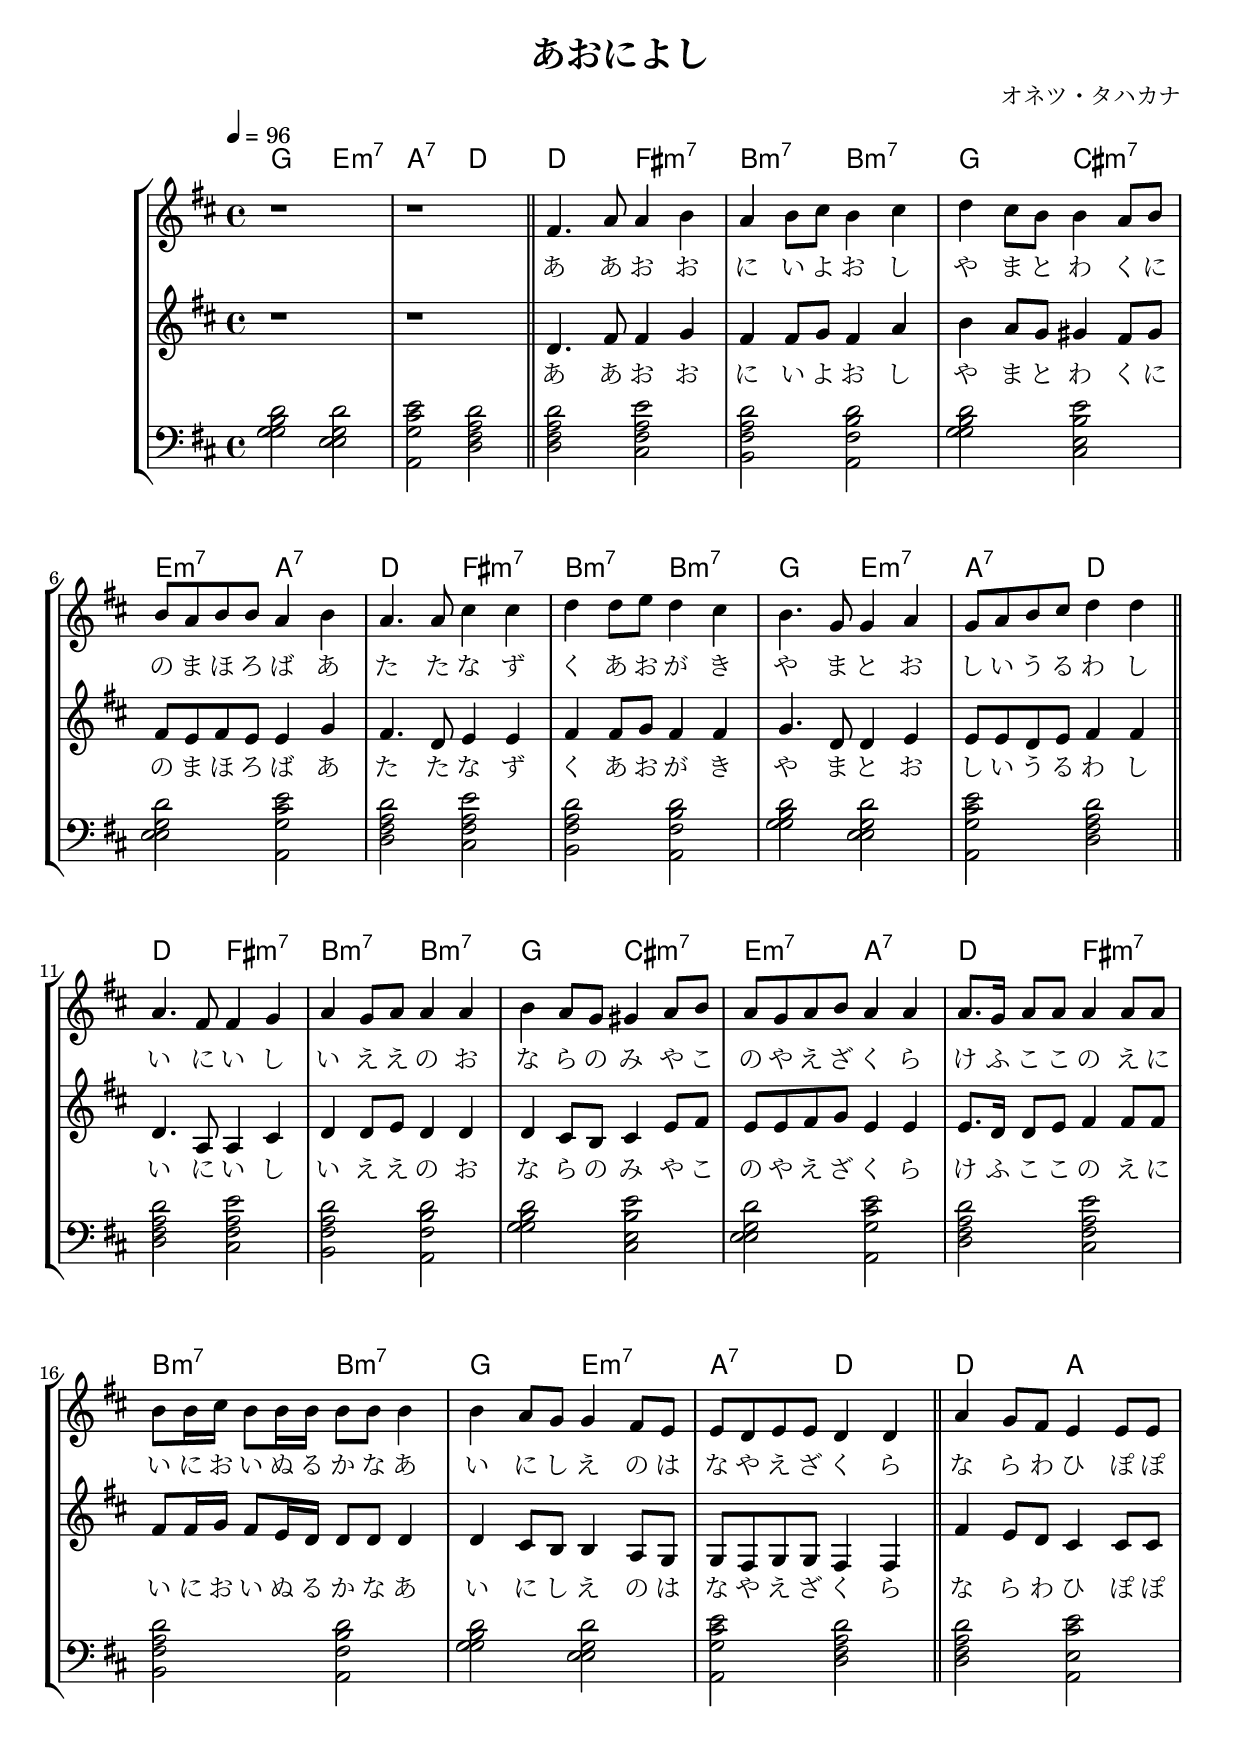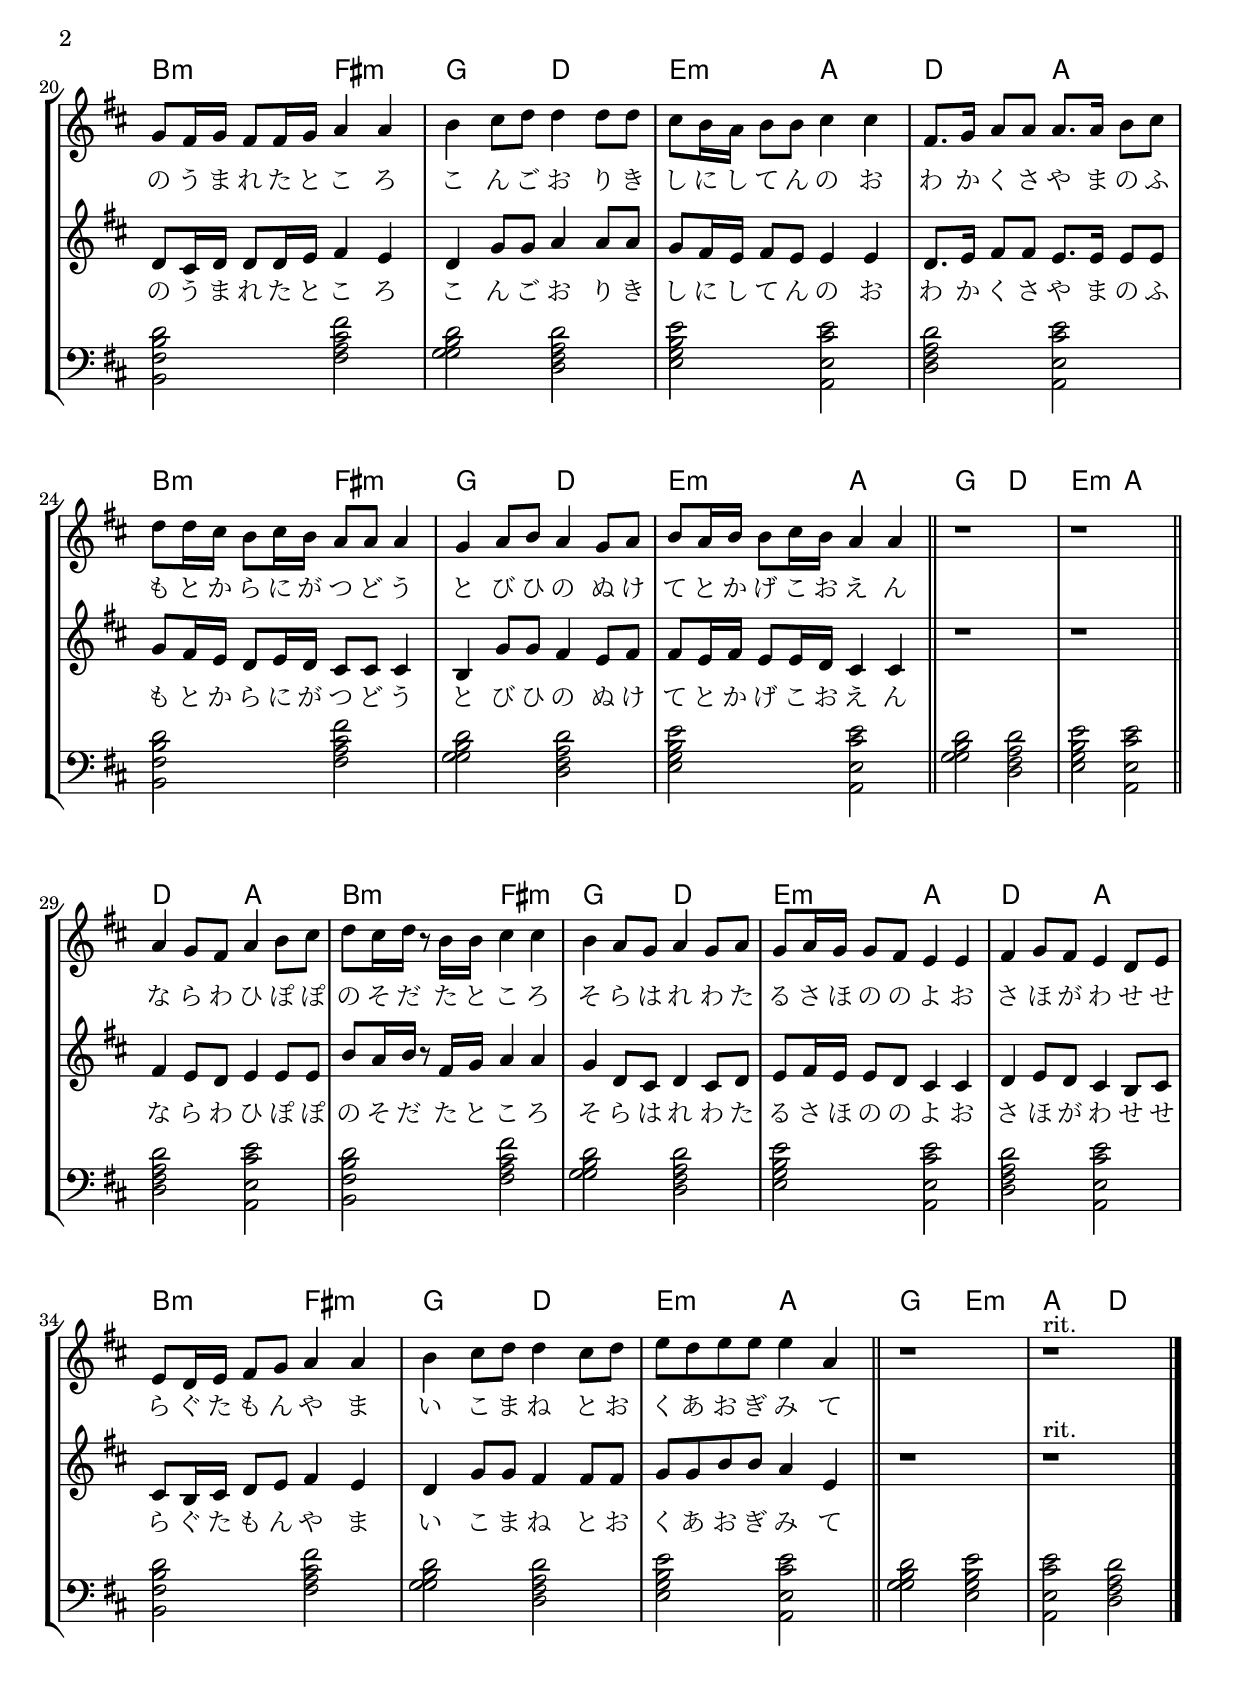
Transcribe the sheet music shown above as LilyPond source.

\version "2.12.1"

\header {
	title = \markup {あおによし}
	composer = \markup \center-column {オネツ・タハカナ}
}

harmony = \chordmode {
	g2 e:min7 a:7 d 

	d fis:min7 b:min7 b:min7 g cis:min7 e:min7 a:7 d fis:min7 b:min7 b:min7 g e:min7 a:7 d 

	d fis:min7 b:min7 b:min7 g cis:min7 e:min7 a:7 d fis:min7 b:min7 b:min7 g e:min7 a:7 d 

	d a b:m fis:m g d e:m a d a b:m fis:m g d e:m a 

	g d e:m a 

	d a b:m fis:m g d e:m a d a b:m fis:m g d e:m a 

	g e:m a d 
}

melody = {
	\key d \major
	\tempo 4 = 96
	r1 | r1   
	\set Staff.midiInstrument = #"fss0.31"
	fis'4.  a'8  a'4  b'4 
	a'4  b'8  cis''8  b'4  cis''4 
	d''4  cis''8  b'8  b'4  a'8  b'8 
	b'8  a'8  b'8  b'8  a'4  b'4 
	a'4.  a'8  cis''4  cis''4 
	d''4  d''8  e''8  d''4  cis''4 
	b'4.  g'8  g'4  a'4 
	g'8  a'8  b'8  cis''8  d''4  d''4
	\set Staff.midiInstrument = #"fss0.31"
	a'4.  fis'8  fis'4  g'4 
	a'4  g'8  a'8  a'4  a'4 
	b'4  a'8  g'8  gis'4  a'8  b'8 
	a'8  g'8  a'8  b'8  a'4  a'4 
	a'8.  g'16  a'8  a'8  a'4  a'8  a'8 
	b'8  b'16  cis''16  b'8  b'16  b'16  b'8  b'8  b'4 
	b'4  a'8  g'8  g'4  fis'8  e'8 
	e'8  d'8  e'8  e'8  d'4  d'4
	\set Staff.midiInstrument = #"fss0.31"
	a'4  g'8  fis'8  e'4  e'8  e'8 
	g'8  fis'16  g'16  fis'8  fis'16  g'16  a'4  a'4 
	b'4  cis''8  d''8  d''4  d''8  d''8 
	cis''8  b'16  a'16  b'8  b'8  cis''4  cis''4 
	fis'8.  g'16  a'8  a'8  a'8.  a'16  b'8  cis''8 
	d''8  d''16  cis''16  b'8  cis''16  b'16  a'8  a'8  a'4 
	g'4  a'8  b'8  a'4  g'8  a'8 
	b'8  a'16  b'16  b'8  cis''16  b'16  a'4  a'4
	r1 | r1   
	\set Staff.midiInstrument = #"fss0.31"
	a'4  g'8  fis'8  a'4  b'8  cis''8 
	d''8  cis''16  d''16  r8  b'16  b'16  cis''4  cis''4 
	b'4  a'8  g'8  a'4  g'8  a'8 
	g'8  a'16  g'16  g'8  fis'8  e'4  e'4 
	fis'4  g'8  fis'8  e'4  d'8  e'8 
	e'8  d'16  e'16  fis'8  g'8  a'4  a'4 
	b'4  cis''8  d''8  d''4  cis''8  d''8 
	e''8  d''8  e''8  e''8  e''4  a'4
	r1 | r1^"rit." \bar "|."
}

words = \lyricmode {
	
	あ  あ  お  お  に  い  よ  お  し  や  ま  と  わ  く  に  の  ま  ほ  ろ  ば  あ  た  た  な  ず  く  あ  お  が  き  や  ま  と  お  し  い  う  る  わ  し  
	い  に  い  し  い  え  え  の  お  な  ら  の  み  や  こ  の  や  え  ざ  く  ら  け  ふ  こ  こ  の  え  に  い  に  お  い  ぬ  る  か  な  あ  い  に  し  え  の  は  な  や  え  ざ  く  ら  
	な  ら  わ  ひ  ぽ  ぽ  の  う  ま  れ  た  と  こ  ろ  こ  ん  ご  お  り  き  し  に  し  て  ん  の  お  わ  か  く  さ  や  ま  の  ふ  も  と  か  ら  に  が  つ  ど  う  と  び  ひ  の  ぬ  け  て  と  か  げ  こ  お  え  ん  
	
	な  ら  わ  ひ  ぽ  ぽ  の  そ  だ  た  と  こ  ろ  そ  ら  は  れ  わ  た  る  さ  ほ  の  の  よ  お  さ  ほ  が  わ  せ  せ  ら  ぐ  た  も  ん  や  ま  い  こ  ま  ね  と  お  く  あ  お  ぎ  み  て  
	
}

secondmelody = {
	\key d \major
	\tempo 4 = 96
	r1 | r1   
	\set Staff.midiInstrument = #"fss0.35"
	d'4.  fis'8  fis'4  g'4 
	fis'4  fis'8  g'8  fis'4  a'4 
	b'4  a'8  g'8  gis'4  fis'8  gis'8 
	fis'8  e'8  fis'8  e'8  e'4  g'4 
	fis'4.  d'8  e'4  e'4 
	fis'4  fis'8  g'8  fis'4  fis'4 
	g'4.  d'8  d'4  e'4 
	e'8  e'8  d'8  e'8  fis'4  fis'4
	\set Staff.midiInstrument = #"fss0.35"
	d'4.  a8  a4  cis'4 
	d'4  d'8  e'8  d'4  d'4 
	d'4  cis'8  b8  cis'4  e'8  fis'8 
	e'8  e'8  fis'8  g'8  e'4  e'4 
	e'8.  d'16  d'8  e'8  fis'4  fis'8  fis'8 
	fis'8  fis'16  g'16  fis'8  e'16  d'16  d'8  d'8  d'4 
	d'4  cis'8  b8  b4  a8  g8 
	g8  fis8  g8  g8  fis4  fis4
	\set Staff.midiInstrument = #"fss0.35"
	fis'4  e'8  d'8  cis'4  cis'8  cis'8 
	d'8  cis'16  d'16  d'8  d'16  e'16  fis'4  e'4 
	d'4  g'8  g'8  a'4  a'8  a'8 
	g'8  fis'16  e'16  fis'8  e'8  e'4  e'4 
	d'8.  e'16  fis'8  fis'8  e'8.  e'16  e'8  e'8 
	g'8  fis'16  e'16  d'8  e'16  d'16  cis'8  cis'8  cis'4 
	b4  g'8  g'8  fis'4  e'8  fis'8 
	fis'8  e'16  fis'16  e'8  e'16  d'16  cis'4  cis'4
	r1 | r1   
	\set Staff.midiInstrument = #"fss0.35"
	fis'4  e'8  d'8  e'4  e'8  e'8 
	b'8  a'16  b'16  r8  fis'16  g'16  a'4  a'4 
	g'4  d'8  cis'8  d'4  cis'8  d'8 
	e'8  fis'16  e'16  e'8  d'8  cis'4  cis'4 
	d'4  e'8  d'8  cis'4  b8  cis'8 
	cis'8  b16  cis'16  d'8  e'8  fis'4  e'4 
	d'4  g'8  g'8  fis'4  fis'8  fis'8 
	g'8  g'8  b'8  b'8  a'4  e'4
	r1 | r1^"rit." \bar "|."
}

secondwords = \lyricmode {
	
	あ  あ  お  お  に  い  よ  お  し  や  ま  と  わ  く  に  の  ま  ほ  ろ  ば  あ  た  た  な  ず  く  あ  お  が  き  や  ま  と  お  し  い  う  る  わ  し  
	い  に  い  し  い  え  え  の  お  な  ら  の  み  や  こ  の  や  え  ざ  く  ら  け  ふ  こ  こ  の  え  に  い  に  お  い  ぬ  る  か  な  あ  い  に  し  え  の  は  な  や  え  ざ  く  ら  
	な  ら  わ  ひ  ぽ  ぽ  の  う  ま  れ  た  と  こ  ろ  こ  ん  ご  お  り  き  し  に  し  て  ん  の  お  わ  か  く  さ  や  ま  の  ふ  も  と  か  ら  に  が  つ  ど  う  と  び  ひ  の  ぬ  け  て  と  か  げ  こ  お  え  ん  
	
	な  ら  わ  ひ  ぽ  ぽ  の  そ  だ  た  と  こ  ろ  そ  ら  は  れ  わ  た  る  さ  ほ  の  の  よ  お  さ  ほ  が  わ  せ  せ  ら  ぐ  た  も  ん  や  ま  い  こ  ま  ね  と  お  く  あ  お  ぎ  み  て  
	
}

tempochange = {
	\tempo 4 = 96
	r1 | r1 \bar "||"
	\tempo 4 = 96
	r1 | r1 | r1 | r1 | r1 | r1 | r1 | r1 \bar "||"
	\tempo 4 = 96
	r1 | r1 | r1 | r1 | r1 | r1 | r1 | r1 \bar "||"
	\tempo 4 = 96
	r1 | r1 | r1 | r1 | r1 | r1 | r1 | r1 \bar "||"
	\tempo 4 = 96
	r1 | r1 \bar "||"
	\tempo 4 = 96
	r1 | r1 | r1 | r1 | r1 | r1 | r1 | r1 \bar "||"
	\tempo 4 = 96
	r1 | \tempo 4 = 72 r2 \tempo 4 = 64 r2 \bar "|."
}

mainacc = {
	\clef bass
	\set Staff.midiInstrument = #"Acoustic Guitar (steel)"
	\key d \major
	\tempo 4 = 96
	<g g b d'>2
	<e e g d'>2
	<a, g cis' e'>2
	<d fis a d'>2
	\bar "||"

	\set Staff.midiInstrument = #"Acoustic Guitar (steel)"
	<d fis a d'>2
	<cis fis a e'>2
	<b, fis a d'>2
	<a, fis b d'>2
	<g g b d'>2
	<cis e b e'>2
	<e e g d'>2
	<a, g cis' e'>2
	<d fis a d'>2
	<cis fis a e'>2
	<b, fis a d'>2
	<a, fis b d'>2
	<g g b d'>2
	<e e g d'>2
	<a, g cis' e'>2
	<d fis a d'>2
	\bar "||"

	\set Staff.midiInstrument = #"Acoustic Guitar (steel)"
	<d fis a d'>2
	<cis fis a e'>2
	<b, fis a d'>2
	<a, fis b d'>2
	<g g b d'>2
	<cis e b e'>2
	<e e g d'>2
	<a, g cis' e'>2
	<d fis a d'>2
	<cis fis a e'>2
	<b, fis a d'>2
	<a, fis b d'>2
	<g g b d'>2
	<e e g d'>2
	<a, g cis' e'>2
	<d fis a d'>2
	\bar "||"

	\set Staff.midiInstrument = #"Acoustic Guitar (steel)"
	<d fis a d'>2
	<a, e cis' e'>2
	<b, fis b d'>2
	<fis a cis' fis'>2
	<g g b d'>2
	<d fis a d'>2
	<g e b e'>2
	<a, e cis' e'>2
	<d fis a d'>2
	<a, e cis' e'>2
	<b, fis b d'>2
	<fis a cis' fis'>2
	<g g b d'>2
	<d fis a d'>2
	<g e b e'>2
	<a, e cis' e'>2
	\bar "||"

	\set Staff.midiInstrument = #"Acoustic Guitar (steel)"
	<g g b d'>2
	<d fis a d'>2
	<g e b e'>2
	<a, e cis' e'>2
	\bar "||"

	\set Staff.midiInstrument = #"Acoustic Guitar (steel)"
	<d fis a d'>2
	<a, e cis' e'>2
	<b, fis b d'>2
	<fis a cis' fis'>2
	<g g b d'>2
	<d fis a d'>2
	<g e b e'>2
	<a, e cis' e'>2
	<d fis a d'>2
	<a, e cis' e'>2
	<b, fis b d'>2
	<fis a cis' fis'>2
	<g g b d'>2
	<d fis a d'>2
	<g e b e'>2
	<a, e cis' e'>2
	\bar "||"

	\set Staff.midiInstrument = #"Acoustic Guitar (steel)"
	<g g b d'>2
	<e g b e'>2
	<a, e cis' e'>2
	<d fis a d'>2
	\bar "|."
}

subacc = {
	\clef bass
	\set Staff.midiInstrument = #"Recorder"
	\key d \major
	\tempo 4 = 96
	g8 <g b d'>16 <g b d'>16   <g b d'>16 <g b d'>16   g16 <g b d'>16
	e8 <e g d'>16 <e g d'>16   <e g d'>16 <e g d'>16   e16 <e g d'>16
	a,8 <g cis' e'>16 <g cis' e'>16   <g cis' e'>16 <g cis' e'>16   g16 <g cis' e'>16
	d8 <fis a d'>16 <fis a d'>16   <fis a d'>16 <fis a d'>16   fis16 <fis a d'>16
	\bar "||"

	\set Staff.midiInstrument = #"Recorder"
	d8 <fis a d'>16 <fis a d'>16   <fis a d'>16 <fis a d'>16   fis16 <fis a d'>16
	cis8 <fis a e'>16 <fis a e'>16   <fis a e'>16 <fis a e'>16   fis16 <fis a e'>16
	b,8 <fis a d'>16 <fis a d'>16   <fis a d'>16 <fis a d'>16   fis16 <fis a d'>16
	a,8 <fis b d'>16 <fis b d'>16   <fis b d'>16 <fis b d'>16   fis16 <fis b d'>16
	g8 <g b d'>16 <g b d'>16   <g b d'>16 <g b d'>16   g16 <g b d'>16
	cis8 <e b e'>16 <e b e'>16   <e b e'>16 <e b e'>16   e16 <e b e'>16
	e8 <e g d'>16 <e g d'>16   <e g d'>16 <e g d'>16   e16 <e g d'>16
	a,8 <g cis' e'>16 <g cis' e'>16   <g cis' e'>16 <g cis' e'>16   g16 <g cis' e'>16
	d8 <fis a d'>16 <fis a d'>16   <fis a d'>16 <fis a d'>16   fis16 <fis a d'>16
	cis8 <fis a e'>16 <fis a e'>16   <fis a e'>16 <fis a e'>16   fis16 <fis a e'>16
	b,8 <fis a d'>16 <fis a d'>16   <fis a d'>16 <fis a d'>16   fis16 <fis a d'>16
	a,8 <fis b d'>16 <fis b d'>16   <fis b d'>16 <fis b d'>16   fis16 <fis b d'>16
	g8 <g b d'>16 <g b d'>16   <g b d'>16 <g b d'>16   g16 <g b d'>16
	e8 <e g d'>16 <e g d'>16   <e g d'>16 <e g d'>16   e16 <e g d'>16
	a,8 <g cis' e'>16 <g cis' e'>16   <g cis' e'>16 <g cis' e'>16   g16 <g cis' e'>16
	d8 <fis a d'>16 <fis a d'>16   <fis a d'>16 <fis a d'>16   fis16 <fis a d'>16
	\bar "||"

	\set Staff.midiInstrument = #"Recorder"
	d8 <fis a d'>16 <fis a d'>16   <fis a d'>16 <fis a d'>16   fis16 <fis a d'>16
	cis8 <fis a e'>16 <fis a e'>16   <fis a e'>16 <fis a e'>16   fis16 <fis a e'>16
	b,8 <fis a d'>16 <fis a d'>16   <fis a d'>16 <fis a d'>16   fis16 <fis a d'>16
	a,8 <fis b d'>16 <fis b d'>16   <fis b d'>16 <fis b d'>16   fis16 <fis b d'>16
	g8 <g b d'>16 <g b d'>16   <g b d'>16 <g b d'>16   g16 <g b d'>16
	cis8 <e b e'>16 <e b e'>16   <e b e'>16 <e b e'>16   e16 <e b e'>16
	e8 <e g d'>16 <e g d'>16   <e g d'>16 <e g d'>16   e16 <e g d'>16
	a,8 <g cis' e'>16 <g cis' e'>16   <g cis' e'>16 <g cis' e'>16   g16 <g cis' e'>16
	d8 <fis a d'>16 <fis a d'>16   <fis a d'>16 <fis a d'>16   fis16 <fis a d'>16
	cis8 <fis a e'>16 <fis a e'>16   <fis a e'>16 <fis a e'>16   fis16 <fis a e'>16
	b,8 <fis a d'>16 <fis a d'>16   <fis a d'>16 <fis a d'>16   fis16 <fis a d'>16
	a,8 <fis b d'>16 <fis b d'>16   <fis b d'>16 <fis b d'>16   fis16 <fis b d'>16
	g8 <g b d'>16 <g b d'>16   <g b d'>16 <g b d'>16   g16 <g b d'>16
	e8 <e g d'>16 <e g d'>16   <e g d'>16 <e g d'>16   e16 <e g d'>16
	a,8 <g cis' e'>16 <g cis' e'>16   <g cis' e'>16 <g cis' e'>16   g16 <g cis' e'>16
	d8 <fis a d'>16 <fis a d'>16   <fis a d'>16 <fis a d'>16   fis16 <fis a d'>16
	\bar "||"

	\set Staff.midiInstrument = #"Recorder"
	d8 <fis a d'>16 <fis a d'>16   <fis a d'>16 <fis a d'>16   fis16 <fis a d'>16
	a,8 <e cis' e'>16 <e cis' e'>16   <e cis' e'>16 <e cis' e'>16   e16 <e cis' e'>16
	b,8 <fis b d'>16 <fis b d'>16   <fis b d'>16 <fis b d'>16   fis16 <fis b d'>16
	fis8 <a cis' fis'>16 <a cis' fis'>16   <a cis' fis'>16 <a cis' fis'>16   a16 <a cis' fis'>16
	g8 <g b d'>16 <g b d'>16   <g b d'>16 <g b d'>16   g16 <g b d'>16
	d8 <fis a d'>16 <fis a d'>16   <fis a d'>16 <fis a d'>16   fis16 <fis a d'>16
	g8 <e b e'>16 <e b e'>16   <e b e'>16 <e b e'>16   e16 <e b e'>16
	a,8 <e cis' e'>16 <e cis' e'>16   <e cis' e'>16 <e cis' e'>16   e16 <e cis' e'>16
	d8 <fis a d'>16 <fis a d'>16   <fis a d'>16 <fis a d'>16   fis16 <fis a d'>16
	a,8 <e cis' e'>16 <e cis' e'>16   <e cis' e'>16 <e cis' e'>16   e16 <e cis' e'>16
	b,8 <fis b d'>16 <fis b d'>16   <fis b d'>16 <fis b d'>16   fis16 <fis b d'>16
	fis8 <a cis' fis'>16 <a cis' fis'>16   <a cis' fis'>16 <a cis' fis'>16   a16 <a cis' fis'>16
	g8 <g b d'>16 <g b d'>16   <g b d'>16 <g b d'>16   g16 <g b d'>16
	d8 <fis a d'>16 <fis a d'>16   <fis a d'>16 <fis a d'>16   fis16 <fis a d'>16
	g8 <e b e'>16 <e b e'>16   <e b e'>16 <e b e'>16   e16 <e b e'>16
	a,8 <e cis' e'>16 <e cis' e'>16   <e cis' e'>16 <e cis' e'>16   e16 <e cis' e'>16
	\bar "||"

	\set Staff.midiInstrument = #"Recorder"
	g8 <g b d'>16 <g b d'>16   <g b d'>16 <g b d'>16   g16 <g b d'>16
	d8 <fis a d'>16 <fis a d'>16   <fis a d'>16 <fis a d'>16   fis16 <fis a d'>16
	g8 <e b e'>16 <e b e'>16   <e b e'>16 <e b e'>16   e16 <e b e'>16
	a,8 <e cis' e'>16 <e cis' e'>16   <e cis' e'>16 <e cis' e'>16   e16 <e cis' e'>16
	\bar "||"

	\set Staff.midiInstrument = #"Recorder"
	d8 <fis a d'>16 <fis a d'>16   <fis a d'>16 <fis a d'>16   fis16 <fis a d'>16
	a,8 <e cis' e'>16 <e cis' e'>16   <e cis' e'>16 <e cis' e'>16   e16 <e cis' e'>16
	b,8 <fis b d'>16 <fis b d'>16   <fis b d'>16 <fis b d'>16   fis16 <fis b d'>16
	fis8 <a cis' fis'>16 <a cis' fis'>16   <a cis' fis'>16 <a cis' fis'>16   a16 <a cis' fis'>16
	g8 <g b d'>16 <g b d'>16   <g b d'>16 <g b d'>16   g16 <g b d'>16
	d8 <fis a d'>16 <fis a d'>16   <fis a d'>16 <fis a d'>16   fis16 <fis a d'>16
	g8 <e b e'>16 <e b e'>16   <e b e'>16 <e b e'>16   e16 <e b e'>16
	a,8 <e cis' e'>16 <e cis' e'>16   <e cis' e'>16 <e cis' e'>16   e16 <e cis' e'>16
	d8 <fis a d'>16 <fis a d'>16   <fis a d'>16 <fis a d'>16   fis16 <fis a d'>16
	a,8 <e cis' e'>16 <e cis' e'>16   <e cis' e'>16 <e cis' e'>16   e16 <e cis' e'>16
	b,8 <fis b d'>16 <fis b d'>16   <fis b d'>16 <fis b d'>16   fis16 <fis b d'>16
	fis8 <a cis' fis'>16 <a cis' fis'>16   <a cis' fis'>16 <a cis' fis'>16   a16 <a cis' fis'>16
	g8 <g b d'>16 <g b d'>16   <g b d'>16 <g b d'>16   g16 <g b d'>16
	d8 <fis a d'>16 <fis a d'>16   <fis a d'>16 <fis a d'>16   fis16 <fis a d'>16
	g8 <e b e'>16 <e b e'>16   <e b e'>16 <e b e'>16   e16 <e b e'>16
	a,8 <e cis' e'>16 <e cis' e'>16   <e cis' e'>16 <e cis' e'>16   e16 <e cis' e'>16
	\bar "||"

	\set Staff.midiInstrument = #"Recorder"
	g8 <g b d'>16 <g b d'>16   <g b d'>16 <g b d'>16   g16 <g b d'>16
	e8 <g b e'>16 <g b e'>16   <g b e'>16 <g b e'>16   g16 <g b e'>16
	a,8 <e cis' e'>16 <e cis' e'>16   <e cis' e'>16 <e cis' e'>16   e16 <e cis' e'>16
	d8 <fis a d'>16 <fis a d'>16 <d fis a d'>4
	\bar "|."
}

percA = {
	\drummode {
	\times 16/12{ hh8. hh8. hh8. hh8. } |\times 16/12{ r8. hh4 hh8 hh8. } \bar "||"
	\times 16/12{ hh8. hh8. hh8. hh8. } |\times 16/12{ hh8. hh8. hh8. hh8. } |\times 16/12{ hh8. hh8. hh8. hh8. } |\times 16/12{ hh8. hh8. hh8. hh8. } |\times 16/12{ hh8. hh8. hh8. hh8. } |\times 16/12{ hh8. hh8. hh8. hh8. } |\times 16/12{ hh8. hh8. hh8. hh8. } |\times 16/12{ r8. hh4 hh8 hh8. } \bar "||"
	\times 16/12{ hh8. hh8. hh8. hh8. } |\times 16/12{ hh8. hh8. hh8. hh8. } |\times 16/12{ hh8. hh8. hh8. hh8. } |\times 16/12{ hh8. hh8. hh8. hh8. } |\times 16/12{ hh8. hh8. hh8. hh8. } |\times 16/12{ hh8. hh8. hh8. hh8. } |\times 16/12{ hh8. hh8. hh8. hh8. } |\times 16/12{ r8. hh4 hh8 hh8. } \bar "||"
	\times 16/12{ hh8. hh8. hh8. hh8. } |\times 16/12{ hh8. hh8. hh8. hh8. } |\times 16/12{ hh8. hh8. hh8. hh8. } |\times 16/12{ hh8. hh8. hh8. hh8. } |\times 16/12{ hh8. hh8. hh8. hh8. } |\times 16/12{ hh8. hh8. hh8. hh8. } |\times 16/12{ hh8. hh8. hh8. hh8. } |\times 16/12{ r8. hh4 hh8 hh8. } \bar "||"
	\times 16/12{ hh8. hh8. hh8. hh8. } |\times 16/12{ r8. hh4 hh8 hh8. } \bar "||"
	\times 16/12{ hh8. hh8. hh8. hh8. } |\times 16/12{ hh8. hh8. hh8. hh8. } |\times 16/12{ hh8. hh8. hh8. hh8. } |\times 16/12{ hh8. hh8. hh8. hh8. } |\times 16/12{ hh8. hh8. hh8. hh8. } |\times 16/12{ hh8. hh8. hh8. hh8. } |\times 16/12{ hh8. hh8. hh8. hh8. } |\times 16/12{ r8. hh4 hh8 hh8. } \bar "||"
	\times 16/12{ hh8. hh8. hh8. hh8. } |\times 16/12{ r8. hh4 hh8 hh8. } \bar "|."
	}
}

percB = {
	\drummode {
	\times 16/12{ r8. sn4. sn8. } |\times 16/12{ sn16 sn4 r16 sn8 sn4 } \bar "||"
	\times 16/12{ r8. sn4. sn8. } |\times 16/12{ r8. sn4. sn8 sn16 } |\times 16/12{ r8. sn4. sn8. } |\times 16/12{ r8. sn4. sn8 sn16 } |\times 16/12{ r8. sn4. sn8. } |\times 16/12{ r8. sn4. sn8 sn16 } |\times 16/12{ r8. sn4. sn8. } |\times 16/12{ sn16 sn4 r16 sn8 sn4 } \bar "||"
	\times 16/12{ r8. sn4. sn8. } |\times 16/12{ r8. sn4. sn8 sn16 } |\times 16/12{ r8. sn4. sn8. } |\times 16/12{ r8. sn4. sn8 sn16 } |\times 16/12{ r8. sn4. sn8. } |\times 16/12{ r8. sn4. sn8 sn16 } |\times 16/12{ r8. sn4. sn8. } |\times 16/12{ sn16 sn4 r16 sn8 sn4 } \bar "||"
	\times 16/12{ r8. sn4. sn8. } |\times 16/12{ r8. sn4. sn8 sn16 } |\times 16/12{ r8. sn4. sn8. } |\times 16/12{ r8. sn4. sn8 sn16 } |\times 16/12{ r8. sn4. sn8. } |\times 16/12{ r8. sn4. sn8 sn16 } |\times 16/12{ r8. sn4. sn8. } |\times 16/12{ sn16 sn4 r16 sn8 sn4 } \bar "||"
	\times 16/12{ r8. sn4. sn8. } |\times 16/12{ sn16 sn4 r16 sn8 sn4 } \bar "||"
	\times 16/12{ r8. sn4. sn8. } |\times 16/12{ r8. sn4. sn8 sn16 } |\times 16/12{ r8. sn4. sn8. } |\times 16/12{ r8. sn4. sn8 sn16 } |\times 16/12{ r8. sn4. sn8. } |\times 16/12{ r8. sn4. sn8 sn16 } |\times 16/12{ r8. sn4. sn8. } |\times 16/12{ sn16 sn4 r16 sn8 sn4 } \bar "||"
	\times 16/12{ r8. sn4. sn8. } |\times 16/12{ sn16 sn4 r16 sn8 sn4 } \bar "|."
	}
}

percC = {
	\drummode {
	\times 16/12{ bd4 r16 bd16 bd4. } |\times 16/12{ r8 bd16 bd8 bd16 bd8 bd16 bd8 bd16 } \bar "||"
	\times 16/12{ bd4 r16 bd16 bd4. } |\times 16/12{ bd4 r16 bd16 bd4. } |\times 16/12{ bd4 r16 bd16 bd4. } |\times 16/12{ bd4 r16 bd16 bd4. } |\times 16/12{ bd4 r16 bd16 bd4. } |\times 16/12{ bd4 r16 bd16 bd4. } |\times 16/12{ bd4 r16 bd16 bd4. } |\times 16/12{ r8 bd16 bd8 bd16 bd8 bd16 bd8 bd16 } \bar "||"
	\times 16/12{ bd4 r16 bd16 bd4. } |\times 16/12{ bd4 r16 bd16 bd4. } |\times 16/12{ bd4 r16 bd16 bd4. } |\times 16/12{ bd4 r16 bd16 bd4. } |\times 16/12{ bd4 r16 bd16 bd4. } |\times 16/12{ bd4 r16 bd16 bd4. } |\times 16/12{ bd4 r16 bd16 bd4. } |\times 16/12{ r8 bd16 bd8 bd16 bd8 bd16 bd8 bd16 } \bar "||"
	\times 16/12{ bd4 r16 bd16 bd4. } |\times 16/12{ bd4 r16 bd16 bd4. } |\times 16/12{ bd4 r16 bd16 bd4. } |\times 16/12{ bd4 r16 bd16 bd4. } |\times 16/12{ bd4 r16 bd16 bd4. } |\times 16/12{ bd4 r16 bd16 bd4. } |\times 16/12{ bd4 r16 bd16 bd4. } |\times 16/12{ r8 bd16 bd8 bd16 bd8 bd16 bd8 bd16 } \bar "||"
	\times 16/12{ bd4 r16 bd16 bd4. } |\times 16/12{ r8 bd16 bd8 bd16 bd8 bd16 bd8 bd16 } \bar "||"
	\times 16/12{ bd4 r16 bd16 bd4. } |\times 16/12{ bd4 r16 bd16 bd4. } |\times 16/12{ bd4 r16 bd16 bd4. } |\times 16/12{ bd4 r16 bd16 bd4. } |\times 16/12{ bd4 r16 bd16 bd4. } |\times 16/12{ bd4 r16 bd16 bd4. } |\times 16/12{ bd4 r16 bd16 bd4. } |\times 16/12{ r8 bd16 bd8 bd16 bd8 bd16 bd8 bd16 } \bar "||"
	\times 16/12{ bd4 r16 bd16 bd4. } |\times 16/12{ r8 bd16 bd8 bd16 bd8 bd16 bd8 bd16 } \bar "|."
	}
}

percD = {
	\drummode {
	\times 16/12{ r8 hhp8. hhp8. hhp8. hhp16 } |\times 16/12{ r4 r16 hhp4 r16 hhp8 } \bar "||"
	\times 16/12{ r8 hhp8. hhp8. hhp8. hhp16 } |\times 16/12{ r8 hhp8. hhp8. hhp8. hhp16 } |\times 16/12{ r8 hhp8. hhp8. hhp8. hhp16 } |\times 16/12{ r8 hhp8. hhp8. hhp8. hhp16 } |\times 16/12{ r8 hhp8. hhp8. hhp8. hhp16 } |\times 16/12{ r8 hhp8. hhp8. hhp8. hhp16 } |\times 16/12{ r8 hhp8. hhp8. hhp8. hhp16 } |\times 16/12{ r4 r16 hhp4 r16 hhp8 } \bar "||"
	\times 16/12{ r8 hhp8. hhp8. hhp8. hhp16 } |\times 16/12{ r8 hhp8. hhp8. hhp8. hhp16 } |\times 16/12{ r8 hhp8. hhp8. hhp8. hhp16 } |\times 16/12{ r8 hhp8. hhp8. hhp8. hhp16 } |\times 16/12{ r8 hhp8. hhp8. hhp8. hhp16 } |\times 16/12{ r8 hhp8. hhp8. hhp8. hhp16 } |\times 16/12{ r8 hhp8. hhp8. hhp8. hhp16 } |\times 16/12{ r4 r16 hhp4 r16 hhp8 } \bar "||"
	\times 16/12{ r8 hhp8. hhp8. hhp8. hhp16 } |\times 16/12{ r8 hhp8. hhp8. hhp8. hhp16 } |\times 16/12{ r8 hhp8. hhp8. hhp8. hhp16 } |\times 16/12{ r8 hhp8. hhp8. hhp8. hhp16 } |\times 16/12{ r8 hhp8. hhp8. hhp8. hhp16 } |\times 16/12{ r8 hhp8. hhp8. hhp8. hhp16 } |\times 16/12{ r8 hhp8. hhp8. hhp8. hhp16 } |\times 16/12{ r4 r16 hhp4 r16 hhp8 } \bar "||"
	\times 16/12{ r8 hhp8. hhp8. hhp8. hhp16 } |\times 16/12{ r4 r16 hhp4 r16 hhp8 } \bar "||"
	\times 16/12{ r8 hhp8. hhp8. hhp8. hhp16 } |\times 16/12{ r8 hhp8. hhp8. hhp8. hhp16 } |\times 16/12{ r8 hhp8. hhp8. hhp8. hhp16 } |\times 16/12{ r8 hhp8. hhp8. hhp8. hhp16 } |\times 16/12{ r8 hhp8. hhp8. hhp8. hhp16 } |\times 16/12{ r8 hhp8. hhp8. hhp8. hhp16 } |\times 16/12{ r8 hhp8. hhp8. hhp8. hhp16 } |\times 16/12{ r4 r16 hhp4 r16 hhp8 } \bar "||"
	\times 16/12{ r8 hhp8. hhp8. hhp8. hhp16 } |\times 16/12{ r4 r16 hhp4 r16 hhp8 } \bar "|."
	}
}

percE = {
	\drummode {
	\times 16/12{ r2. } |\times 16/12{ r2 r8. hho16 } \bar "||"
	\times 16/12{ r2. } |r1 |r1 |r1 |\times 16/12{ r2. } |r1 |r1 |\times 16/12{ r2 r8. hho16 } \bar "||"
	\times 16/12{ r2. } |r1 |r1 |r1 |\times 16/12{ r2. } |r1 |r1 |\times 16/12{ r2 r8. hho16 } \bar "||"
	\times 16/12{ r2. } |r1 |r1 |r1 |\times 16/12{ r2. } |r1 |r1 |\times 16/12{ r2 r8. hho16 } \bar "||"
	\times 16/12{ r2. } |\times 16/12{ r2 r8. hho16 } \bar "||"
	\times 16/12{ r2. } |r1 |r1 |r1 |\times 16/12{ r2. } |r1 |r1 |\times 16/12{ r2 r8. hho16 } \bar "||"
	\times 16/12{ r2. } |\times 16/12{ r2 r8. hho16 } \bar "|."
	}
}

\score {
	<<
		\new StaffGroup <<
			\new ChordNames {\harmony}
			\new Voice = "melody" {\melody}
			\new Lyrics \lyricsto "melody" \words
			\new Voice = "secondmelody" {\secondmelody}
			\new Lyrics \lyricsto "secondmelody" \secondwords
			\new Staff = "mainacc" {\mainacc}
		>>
	>>
	\layout { }
}
